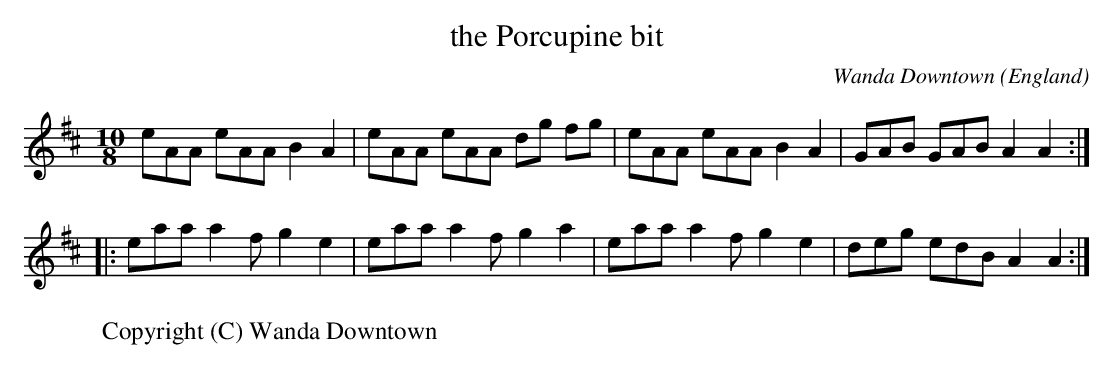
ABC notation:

X:1
T:the Porcupine bit
O:England
M:10/8
C:Wanda Downtown
K:AMix
eAA eAA B2A2 | eAA eAA dg fg | \
eAA eAA B2A2 | GAB GAB A2A2 :|
|:eaa a2f g2e2 | eaa a2f g2a2 |\
eaa a2f g2e2 | deg edB A2A2:|
W:Copyright (C) Wanda Downtown
